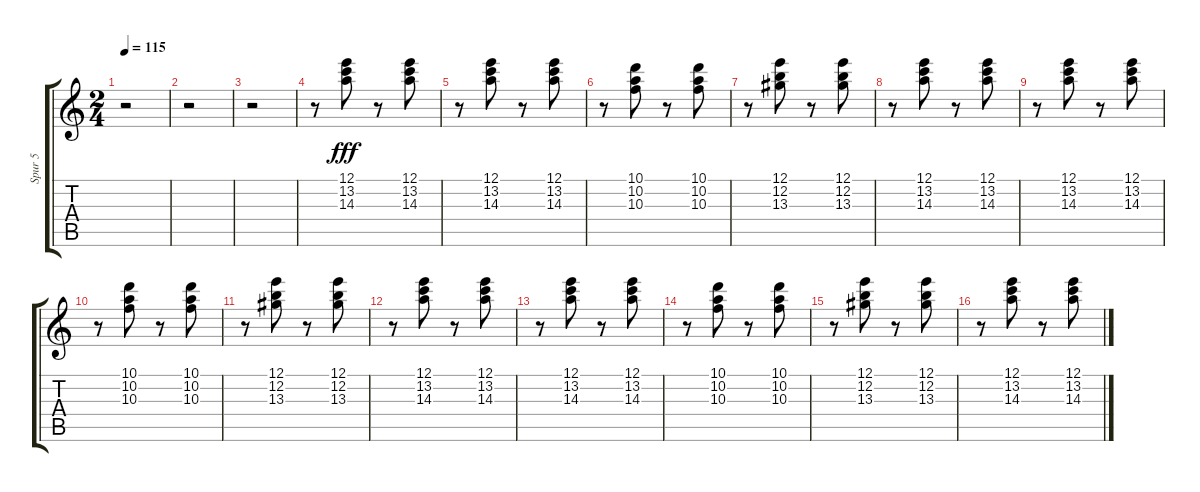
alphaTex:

\track ("Spur 5" "Spur 5") {instrument acousticguitarnylon}
\staff {score tabs}
\tuning (E4 B3 G3 D3 A2 E2) {hide}
\ts (2 4)
\tempo 115
\clef g2
\ks c
r.2{dy fff instrument acousticguitarnylon} |
r.2 |
r.2 |
r.8 (12.1 13.2 14.3).8 r.8 (12.1 13.2 14.3).8 |
r.8 (12.1 13.2 14.3).8 r.8 (12.1 13.2 14.3).8 |
r.8 (10.1 10.2 10.3).8 r.8 (10.1 10.2 10.3).8 |
r.8 (12.1 12.2 13.3).8 r.8 (12.1 12.2 13.3).8 |
r.8 (12.1 13.2 14.3).8 r.8 (12.1 13.2 14.3).8 |
r.8 (12.1 13.2 14.3).8 r.8 (12.1 13.2 14.3).8 |
r.8 (10.1 10.2 10.3).8 r.8 (10.1 10.2 10.3).8 |
r.8 (12.1 12.2 13.3).8 r.8 (12.1 12.2 13.3).8 |
r.8 (12.1 13.2 14.3).8 r.8 (12.1 13.2 14.3).8 |
r.8 (12.1 13.2 14.3).8 r.8 (12.1 13.2 14.3).8 |
r.8 (10.1 10.2 10.3).8 r.8 (10.1 10.2 10.3).8 |
r.8 (12.1 12.2 13.3).8 r.8 (12.1 12.2 13.3).8 |
r.8 (12.1 13.2 14.3).8 r.8 (12.1 13.2 14.3).8
